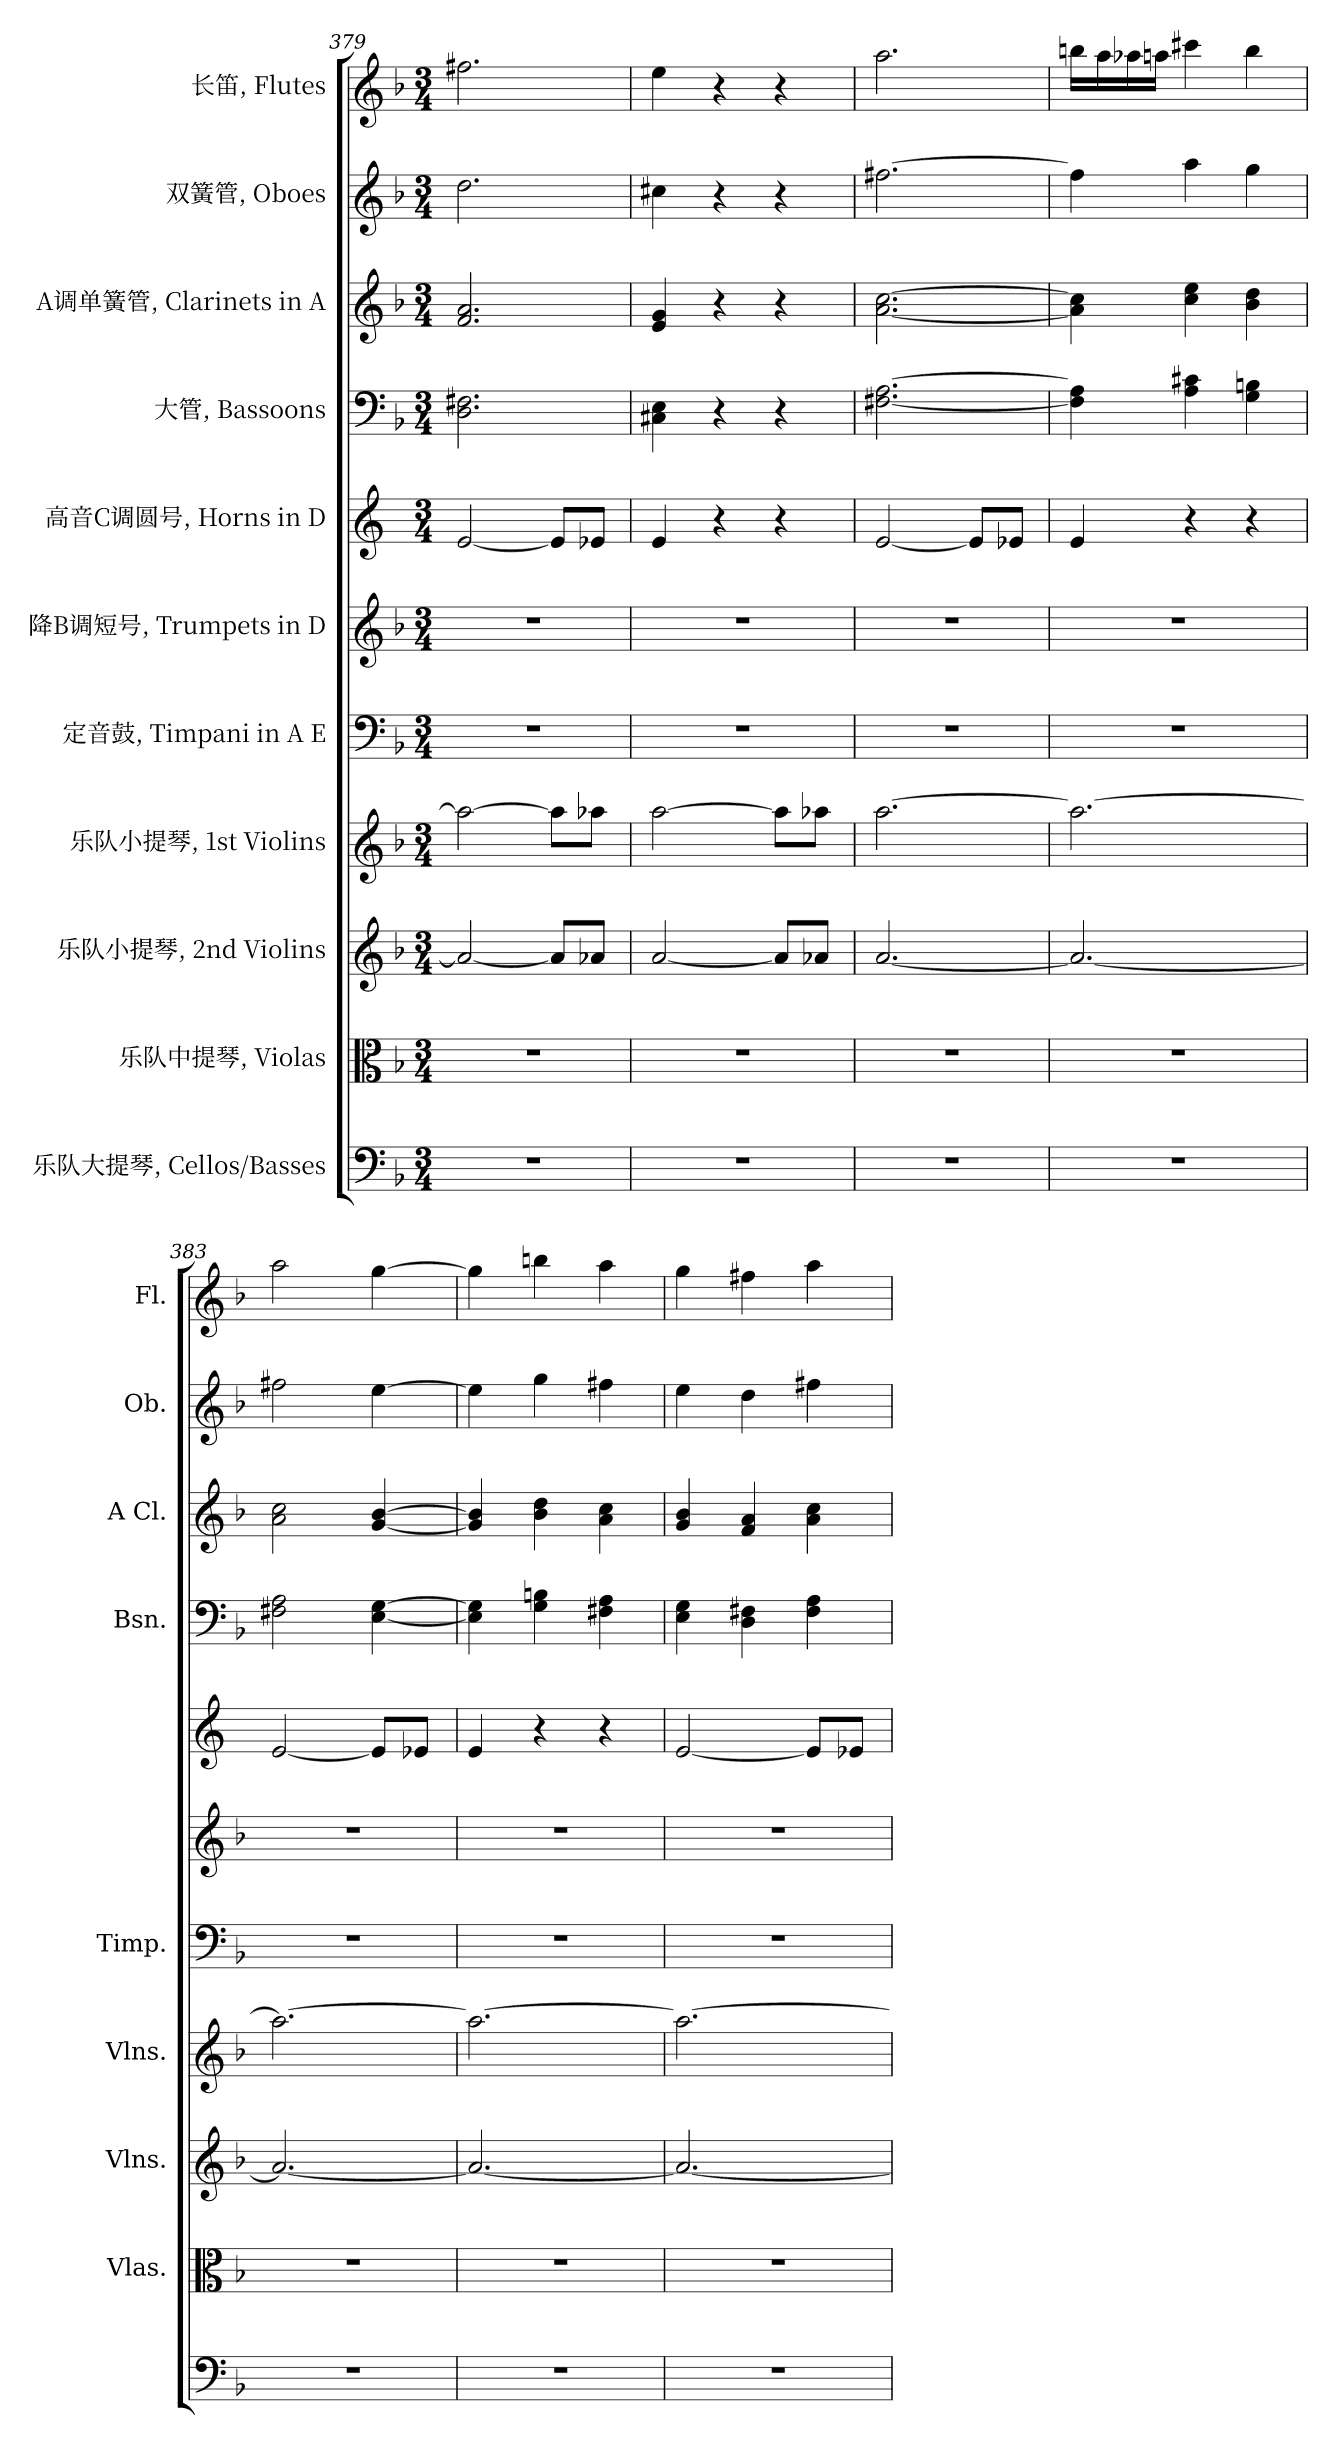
**kern	**kern	**kern	**kern	**kern	**kern	**kern	**kern	**kern	**kern	**kern
*part11	*part10	*part9	*part8	*part7	*part6	*part5	*part4	*part3	*part2	*part1
*staff11	*staff10	*staff9	*staff8	*staff7	*staff6	*staff5	*staff4	*staff3	*staff2	*staff1
*I"乐队大提琴, Cellos/Basses	*I"乐队中提琴, Violas	*I"乐队小提琴, 2nd Violins	*I"乐队小提琴, 1st Violins	*I"定音鼓, Timpani in A E	*I"降B调短号, Trumpets in D	*I"高音C调圆号, Horns in D	*I"大管, Bassoons	*I"A调单簧管, Clarinets in A	*I"双簧管, Oboes	*I"长笛, Flutes
*	*I'Vlas.	*I'Vlns.	*I'Vlns.	*I'Timp.	*	*	*I'Bsn.	*I'A Cl.	*I'Ob.	*I'Fl.
*clefF4	*clefC3	*clefG2	*clefG2	*clefF4	*clefG2	*clefG2	*clefF4	*clefG2	*clefG2	*clefG2
*	*	*	*	*	*ITrd1c2	*ITrd4c7	*	*ITrd2c3	*	*
*k[b-]	*k[b-]	*k[b-]	*k[b-]	*k[b-]	*k[b-e-a-]	*k[b-]	*k[b-]	*k[f#c#]	*k[b-]	*k[b-]
*M3/4	*M3/4	*M3/4	*M3/4	*M3/4	*M3/4	*M3/4	*M3/4	*M3/4	*M3/4	*M3/4
=379	=379	=379	=379	=379	=379	=379	=379	=379	=379	=379
2.r	2.r	2a/_	2aa\_	2.r	2.r	[2A/	2.D\ 2.F#X\	2.d/ 2.f#/	2.dd\	2.ff#X\
.	.	8a/L]	8aa\L]	.	.	8A/L]	.	.	.	.
.	.	8a-X/J	8aa-X\J	.	.	8A-X/J	.	.	.	.
=380	=380	=380	=380	=380	=380	=380	=380	=380	=380	=380
2.r	2.r	[2a/	[2aa\	2.r	2.r	4A/	4C#X\ 4E\	4c#/ 4e/	4cc#X\	4ee\
.	.	.	.	.	.	4r	4r	4r	4r	4r
.	.	8a/L]	8aa\L]	.	.	4r	4r	4r	4r	4r
.	.	8a-X/J	8aa-X\J	.	.	.	.	.	.	.
=381	=381	=381	=381	=381	=381	=381	=381	=381	=381	=381
2.r	2.r	[2.a/	[2.aa\	2.r	2.r	[2A/	[2.F#X\ [2.A\	[2.f#\ [2.a\	[2.ff#X\	2.aa\
.	.	.	.	.	.	8A/L]	.	.	.	.
.	.	.	.	.	.	8A-X/J	.	.	.	.
!!LO:PB:g=z
=382	=382	=382	=382	=382	=382	=382	=382	=382	=382	=382
2.r	2.r	2.a/_	2.aa\_	2.r	2.r	4A/	4F#\] 4A\]	4f#\] 4a\]	4ff#\]	16bbn\LL
.	.	.	.	.	.	.	.	.	.	16aa\
.	.	.	.	.	.	.	.	.	.	16aa-X\
.	.	.	.	.	.	.	.	.	.	16aan\JJ
.	.	.	.	.	.	4r	4A\ 4c#X\	4a\ 4cc#\	4aa\	4ccc#X\
.	.	.	.	.	.	4r	4G\ 4Bn\	4g\ 4b\	4gg\	4bb\
=383	=383	=383	=383	=383	=383	=383	=383	=383	=383	=383
2.r	2.r	2.a/_	2.aa\_	2.r	2.r	[2A/	2F#X\ 2A\	2f#\ 2a\	2ff#X\	2aa\
.	.	.	.	.	.	8A/L]	[4E\ [4G\	[4e/ [4g/	[4ee\	[4gg\
.	.	.	.	.	.	8A-X/J	.	.	.	.
=384	=384	=384	=384	=384	=384	=384	=384	=384	=384	=384
2.r	2.r	2.a/_	2.aa\_	2.r	2.r	4A/	4E\] 4G\]	4e/] 4g/]	4ee\]	4gg\]
.	.	.	.	.	.	4r	4G\ 4Bn\	4g\ 4b\	4gg\	4bbn\
.	.	.	.	.	.	4r	4F#X\ 4A\	4f#\ 4a\	4ff#X\	4aa\
=385	=385	=385	=385	=385	=385	=385	=385	=385	=385	=385
2.r	2.r	2.a/_	2.aa\_	2.r	2.r	[2A/	4E\ 4G\	4e/ 4g/	4ee\	4gg\
.	.	.	.	.	.	.	4D\ 4F#X\	4d/ 4f#/	4dd\	4ff#X\
.	.	.	.	.	.	8A/L]	4F#\ 4A\	4f#\ 4a\	4ff#X\	4aa\
.	.	.	.	.	.	8A-X/J	.	.	.	.
=	=	=	=	=	=	=	=	=	=	=
*-	*-	*-	*-	*-	*-	*-	*-	*-	*-	*-
